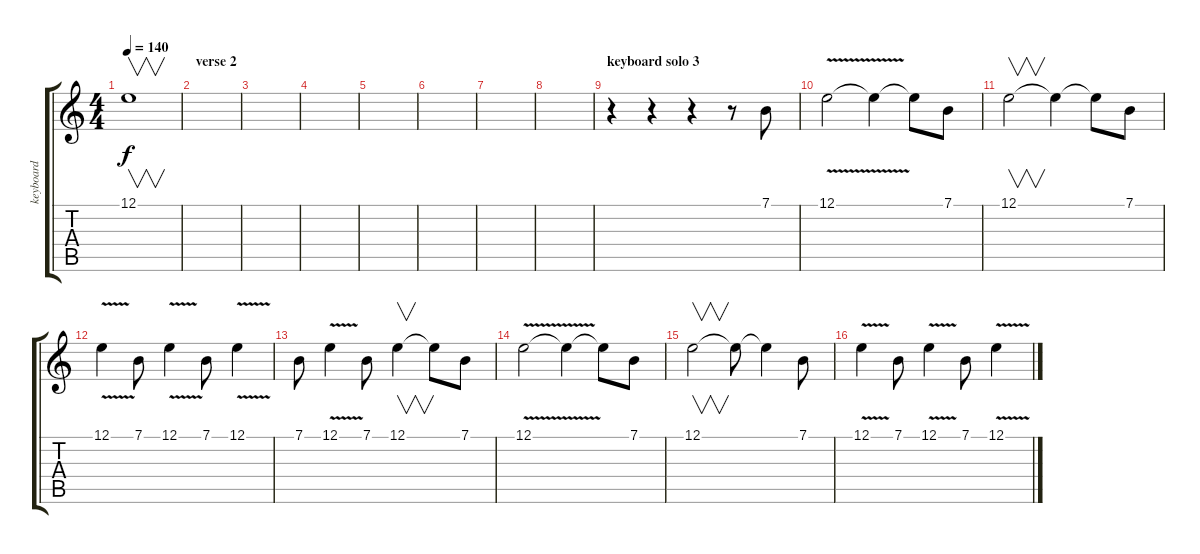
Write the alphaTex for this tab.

\track ("keyboard" "keyboard") {instrument lead2sawtooth}
\staff {score tabs}
\tuning (E4 B3 G3 D3 A2 E2) {hide}
\ts (4 4)
\tempo 140
\clef g2
\ks c
12.1.1{v dy f} |
\section ("" "verse 2")
|
|
|
|
|
|
|
\section ("" "keyboard solo 3")
r.4 r.4 r.4 r.8 7.1.8 |
12.1{v}.2 12.1{t}.4 12.1{t}.8 7.1.8 |
12.1.2{v} 12.1{t}.4 12.1{t}.8 7.1.8 |
12.1{v}.4 7.1.8 12.1{v}.4 7.1.8 12.1{v}.4 |
7.1.8 12.1{v}.4 7.1.8 12.1.4{v} 12.1{t}.8 7.1.8 |
12.1{v}.2 12.1{t}.4 12.1{t}.8 7.1.8 |
12.1.2{v} 12.1{t}.8 12.1{t}.4 7.1.8 |
12.1{v}.4 7.1.8 12.1{v}.4 7.1.8 12.1{v}.4
